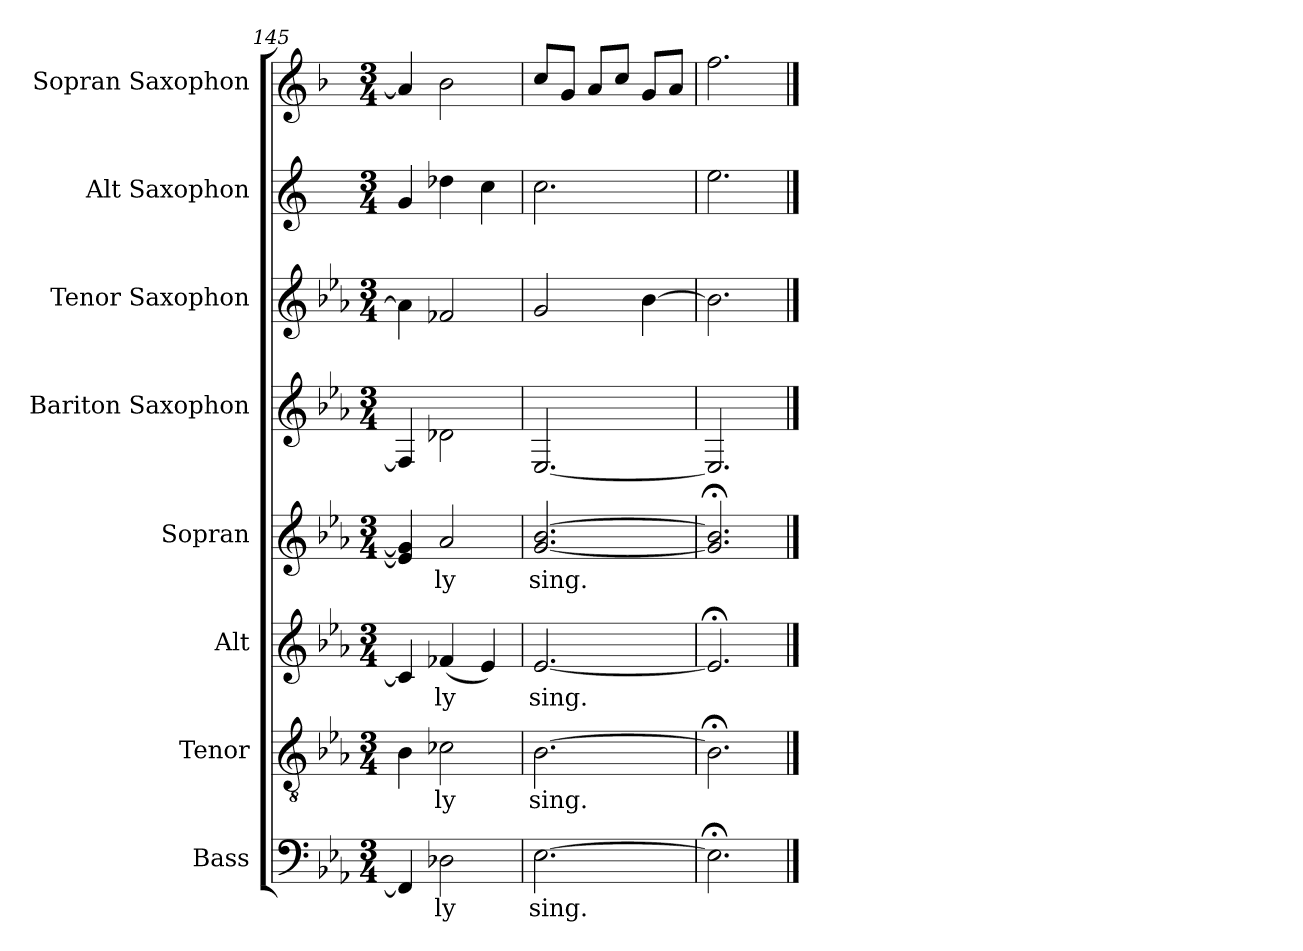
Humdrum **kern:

**kern	**text	**kern	**text	**kern	**text	**kern	**text	**kern	**kern	**kern	**kern
*part8	*part8	*part7	*part7	*part6	*part6	*part5	*part5	*part4	*part3	*part2	*part1
*staff8	*staff8	*staff7	*staff7	*staff6	*staff6	*staff5	*staff5	*staff4	*staff3	*staff2	*staff1
*I"Bass	*	*I"Tenor	*	*I"Alt	*	*I"Sopran	*	*I"Bariton Saxophon	*I"Tenor Saxophon	*I"Alt Saxophon	*I"Sopran Saxophon
*I'B.	*	*I'T.	*	*I'A.	*	*I'S.	*	*I'Bar. Sax.	*I'T. Sax.	*I'A. Sax.	*I'S. Sax.
*clefF4	*	*clefGv2	*	*clefG2	*	*clefG2	*	*clefG2	*clefG2	*clefG2	*clefG2
*	*	*	*	*	*	*	*	*ITrd12c21	*ITrd8c14	*ITrd5c9	*ITrd1c2
*k[b-e-a-]	*	*k[b-e-a-]	*	*k[b-e-a-]	*	*k[b-e-a-]	*	*k[b-e-a-]	*k[b-e-a-]	*k[b-e-a-]	*k[b-e-a-]
*M3/4	*	*M3/4	*	*M3/4	*	*M3/4	*	*M3/4	*M3/4	*M3/4	*M3/4
=145	=145	=145	=145	=145	=145	=145	=145	=145	=145	=145	=145
4FF-/]	.	4B-\	.	4c-/]	.	4e-/] 4g-/]	.	4FF-/]	4A-\]	4B-/	4g-/]
!	!LO:LY:b	!	!LO:LY:b	!	!LO:LY:b	!	!LO:LY:b	!	!	!	!
2D-X\	-ly	2c-X\	-ly	(<4f-X/	ly	2a-/	-ly	2D-X\	2F-X/	4f-X\	2a-\
.	.	.	.	4e-/)	.	.	.	.	.	4e-\	.
=146	=146	=146	=146	=146	=146	=146	=146	=146	=146	=146	=146
!	!LO:LY:b	!	!LO:LY:b	!	!LO:LY:b	!	!LO:LY:b	!	!	!	!
[2.E-\	sing.	[2.B-\	sing.	[2.e-/	sing.	[2.g/ [2.b-/	sing.	[2.EE-/	2G/	2.e-\	8b-/L
.	.	.	.	.	.	.	.	.	.	.	8f/J
.	.	.	.	.	.	.	.	.	.	.	8g/L
.	.	.	.	.	.	.	.	.	.	.	8b-/J
.	.	.	.	.	.	.	.	.	[4B-\	.	8f/L
.	.	.	.	.	.	.	.	.	.	.	8g/J
!!LO:LB:g=z
=147	=147	=147	=147	=147	=147	=147	=147	=147	=147	=147	=147
2.E-;<\]	.	2.B-;<\]	.	2.e-;</]	.	2.g/];< 2.b-/];<	.	2.EE-/]	2.B-\]	2.g\	2.ee-\
==	==	==	==	==	==	==	==	==	==	==	==
*-	*-	*-	*-	*-	*-	*-	*-	*-	*-	*-	*-
